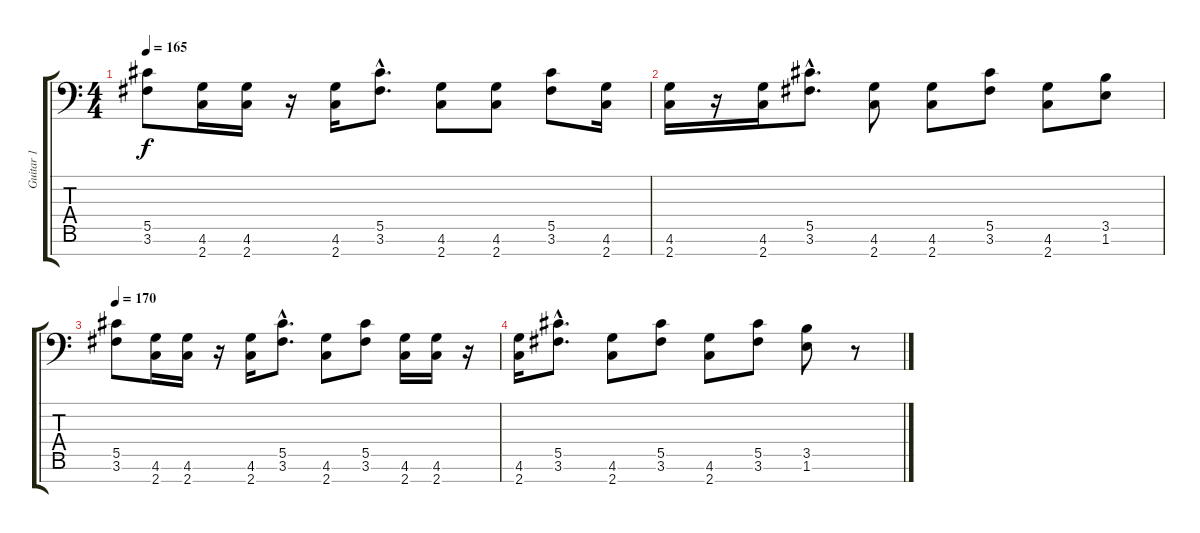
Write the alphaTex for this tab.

\track ("Guitar 1" "Guitar 1") {instrument distortionguitar}
\staff {score tabs}
\tuning (Eb4 Bb3 Gb3 Db3 Ab2 Eb2 Bb1) {hide}
\ts (4 4)
\tempo 165
\clef f4
\ks c
(5.5 3.6).8{dy f} (4.6 2.7).16 (4.6 2.7).16 r.16 (4.6 2.7).16 (5.5{hac} 3.6{hac}).8{d} (4.6 2.7).8 (4.6 2.7).8 (5.5 3.6).8 (4.6 2.7).16 |
(4.6 2.7).16 r.16 (4.6 2.7).16 (5.5{hac} 3.6{hac}).8{d} (4.6 2.7).8 (4.6 2.7).8 (5.5 3.6).8 (4.6 2.7).8 (3.5 1.6).8 |
\tempo 170
(5.5 3.6).8 (4.6 2.7).16 (4.6 2.7).16 r.16 (4.6 2.7).16 (5.5{hac} 3.6{hac}).8{d} (4.6 2.7).8 (5.5 3.6).8 (4.6 2.7).16 (4.6 2.7).16 r.16 |
(4.6 2.7).16 (5.5{hac} 3.6{hac}).8{d} (4.6 2.7).8 (5.5 3.6).8 (4.6 2.7).8 (5.5 3.6).8 (3.5 1.6).8 r.8
